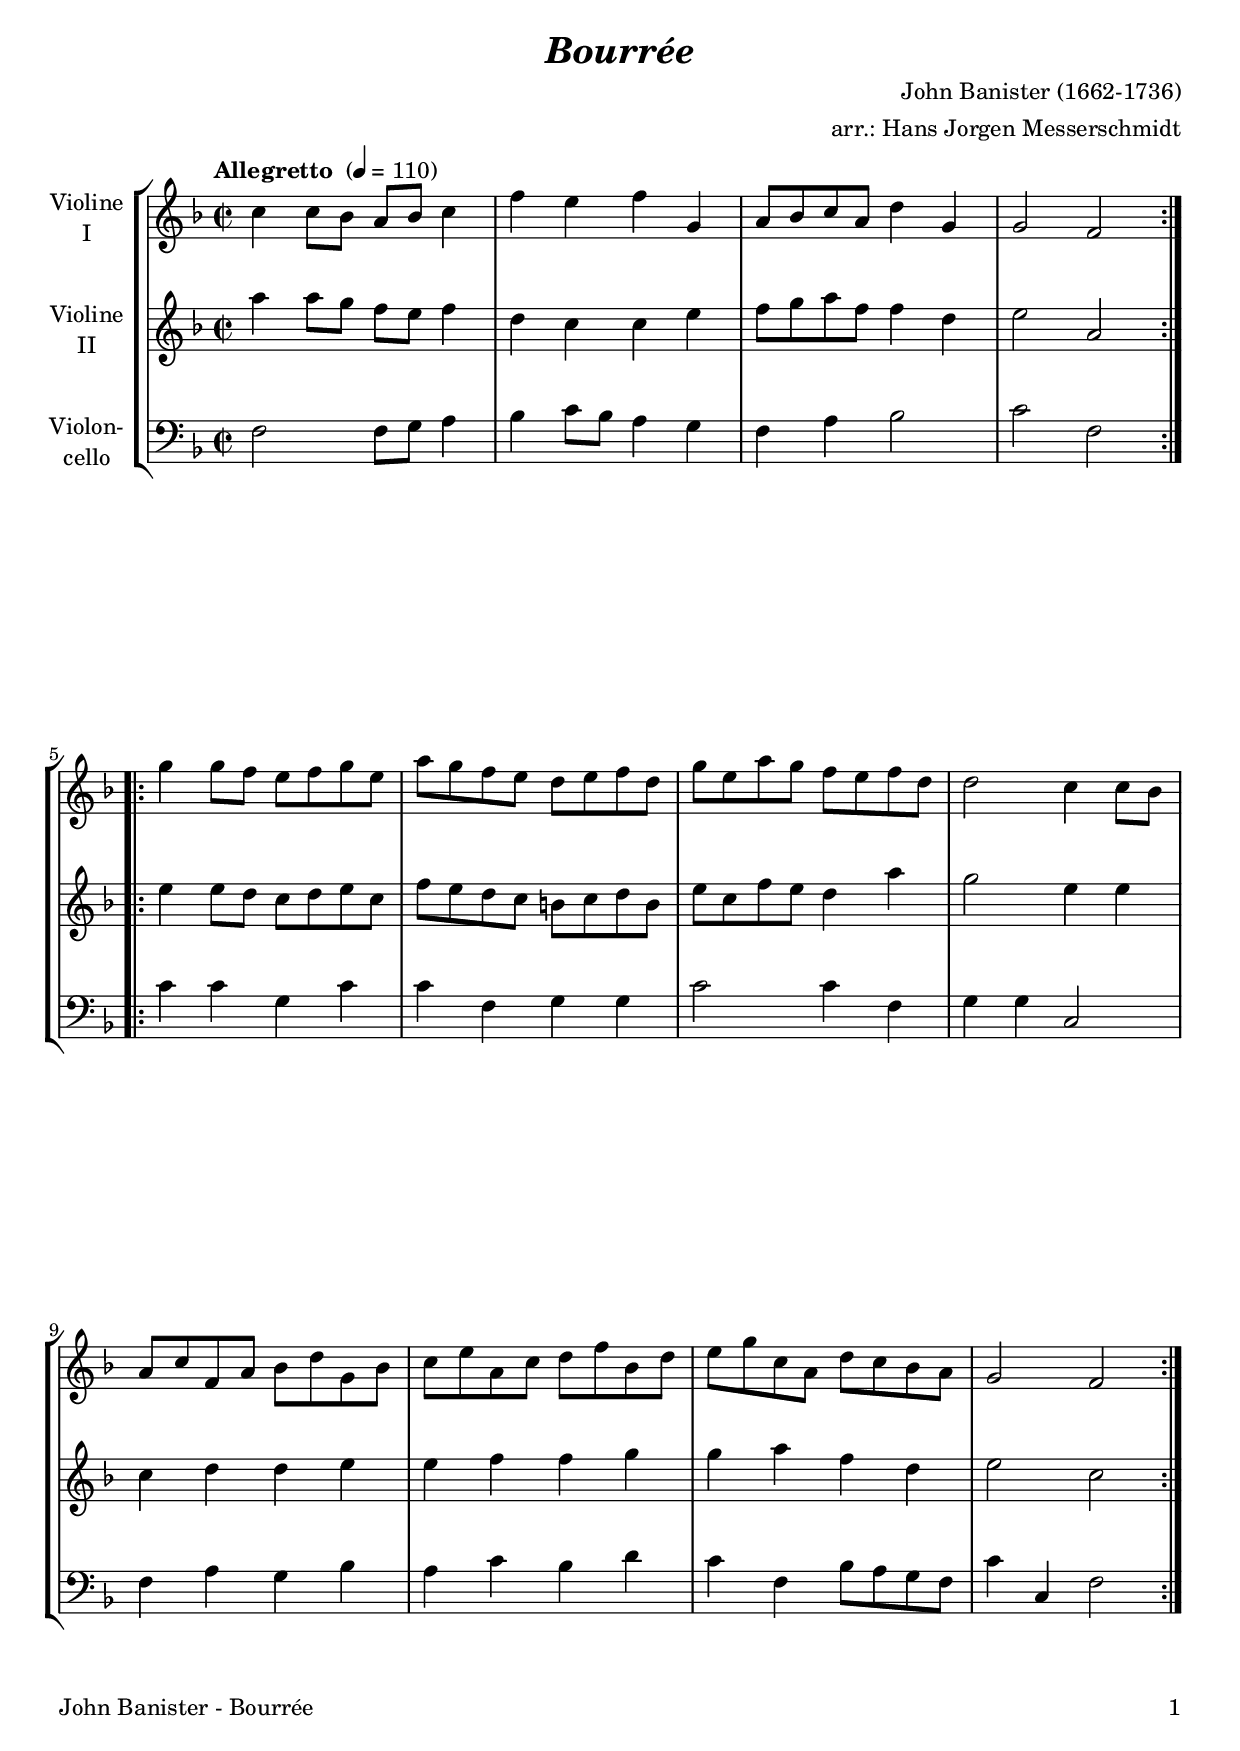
\version "2.18.2"
\include "deutsch.ly"

#(set-global-staff-size 20)

\header {
  title     = \markup \bold \italic "Bourrée"
  composer  = "John Banister (1662-1736)"
  arranger  = "arr.: Hans Jorgen Messerschmidt"
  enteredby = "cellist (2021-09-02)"
%  piece     = ""
}

voiceconsts = {
 \key es \major
 \time 2/2
 \clef "treble"
% \numericTimeSignature
% \compressEmptyMeasures
 \tempo "Allegretto " 4=110
}

mivl = "violin"
mivc = "cello"

cresc = \markup \italic "cresc."
fmarc = \markup { \dynamic f \bold \italic " marcato" }

va = \relative c'' {
  \voiceconsts

  \repeat volta 2 {
    b4 b8 as g as b4
    es d es f,
    g8 as b g c4 f,
    f2 es
  }

  \repeat volta 2 {
    f'4 f8 es d es f d

    g f es d c d es c
    f d g f es d es c
    c2 b4 b8 as
    g b es, g as c f, as
    b d g, b c es as, c

    d f b, g c b as g
    f2 es
  }
}

vb = \relative c''' {
  \voiceconsts

  \repeat volta 2 {
    g4 g8 f es d es4
    c b b d
    es8 f g es es4 c
    d2 g,
  }

  \repeat volta 2 {
    d'4 d8 c b c d b

    es d c b a b c a
    d b es d c4 g'
    f2 d4 d
    b c c d
    d es es f

    f g es c
    d2 b
  }
}

vc = \relative c {
  \voiceconsts
  \clef "bass"
  
  \repeat volta 2 {
    es2 es8 f g4
    as b8 as g4 f
    es g as2
    b es,
  }

  \repeat volta 2 {
    b'4 b f b

    b es, f f
    b2 b4 es,
    f f b,2
    es4 g f as
    g b as c


    b es, as8 g f es
    b'4 b, es2
  }
}


music = \new StaffGroup <<
      \new Staff {
        \set Staff.midiInstrument = \mivl
        \set Staff.instrumentName = \markup \center-column { "Violine" "I" }
        \transpose es f { \va }
      }

      \new Staff {
        \set Staff.midiInstrument = \mivl
        \set Staff.instrumentName = \markup \center-column { "Violine" "II" }
        \transpose es f { \vb }
      }

      \new Staff {
        \set Staff.midiInstrument = \mivc
        \set Staff.instrumentName = \markup \center-column { "Violon-" "cello" }
        \transpose es f { \vc }
      }      
>>

\book {
   \paper {
    print-page-number = ##t
    print-first-page-number = ##t
    ragged-last-bottom = ##f
    oddHeaderMarkup = \markup \null
    evenHeaderMarkup = \markup \null
    oddFooterMarkup = \markup {
      \fill-line {
        \on-the-fly #print-page-number-check-first
        "John Banister - Bourrée" \fromproperty #'page:page-number-string
      }
    }
    evenFooterMarkup = \oddFooterMarkup
  } \score {
    \music
    \layout {}
  }

  \score {
    \unfoldRepeats \music

    \midi {
      \context {
        \Score
      }
    }
  }
}
